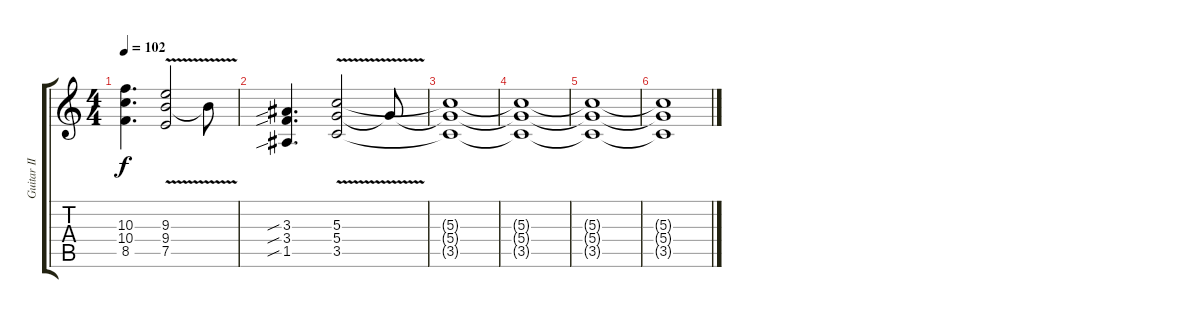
\track ("Guitar II" "Guitar II") {instrument distortionguitar}
\staff {score tabs}
\tuning (E4 B3 G3 D3 A2 E2) {hide}
\ts (4 4)
\tempo 102
\clef g2
\ks c
(10.3 10.4 8.5).4{d dy f} (9.3 9.4{v} 7.5).2 9.4{t}.8 |
(3.3{sib} 3.4{sib} 1.5{sib}).4{d} (5.3 5.4{v} 3.5).2{txt ""} 5.4{t}.8 |
(5.3{t} 5.4{t} 3.5{t}).1 |
(5.3{t} 5.4{t} 3.5{t}).1 |
(5.3{t} 5.4{t} 3.5{t}).1 |
(5.3{t} 5.4{t} 3.5{t}).1
